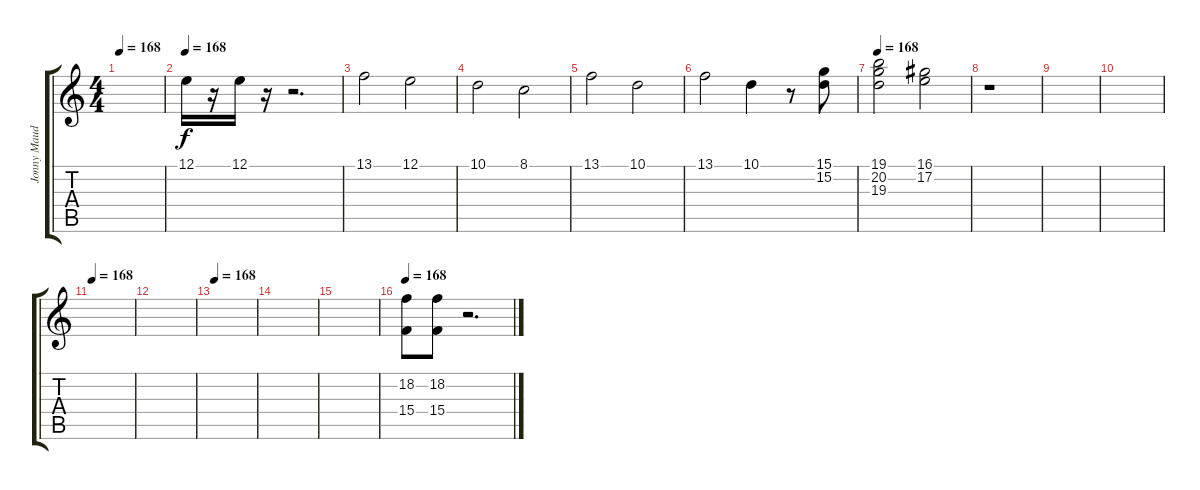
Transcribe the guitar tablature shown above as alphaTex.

\track ("Jonny Maudling (Brass)" "Jonny Maud") {instrument brasssection}
\staff {score tabs}
\tuning (E4 B3 G3 D3 A2 E2) {hide}
\ts (4 4)
\tempo 168
\clef g2
\ks c
|
\tempo 168
12.1.16 r.16 12.1.16 r.16 r.2{d} |
13.1.2 12.1.2 |
10.1.2 8.1.2 |
13.1.2 10.1.2 |
13.1.2 10.1.4 r.8 (15.1 15.2).8 |
\tempo 168
(19.1 20.2 19.3).2 (16.1 17.2).2 |
r.1 |
|
|
\tempo 168
|
|
\tempo 168
|
|
|
\tempo 168
(18.2 15.4).8 (18.2 15.4).8 r.2{d}
